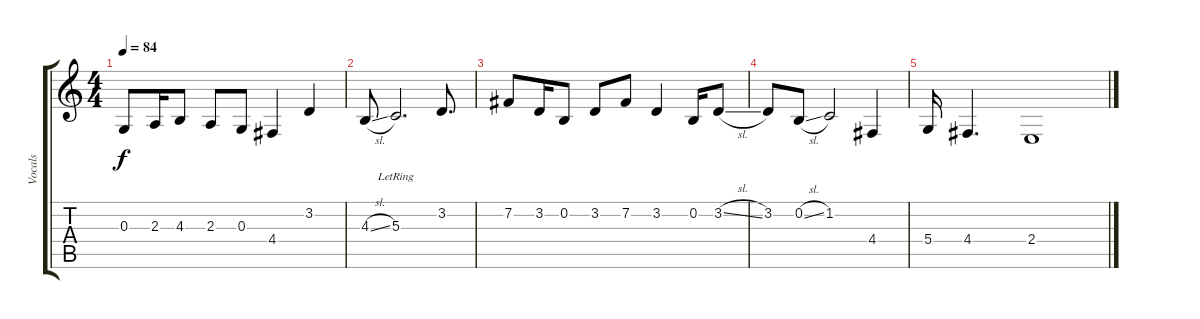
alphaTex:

\track ("Vocals" "Vocals") {instrument cello}
\staff {score tabs}
\tuning (E4 B3 G3 D3 A2 E2) {hide}
\ts (4 4)
\tempo 84
\clef g2
\ks c
0.3.8{dy f} 2.3.16 4.3.8 2.3.8 0.3.8 4.4.4 3.2.4 |
4.3{sl}.8 5.3{lr}.2{d} 3.2.8{d} |
7.2.8 3.2.16 0.2.8 3.2.8 7.2.8 3.2.4 0.2.16 3.2{sl}.8 |
3.2.8 0.2{sl}.8 1.2.2 4.4.4 |
5.4.16 4.4.4{d} 2.4.1
